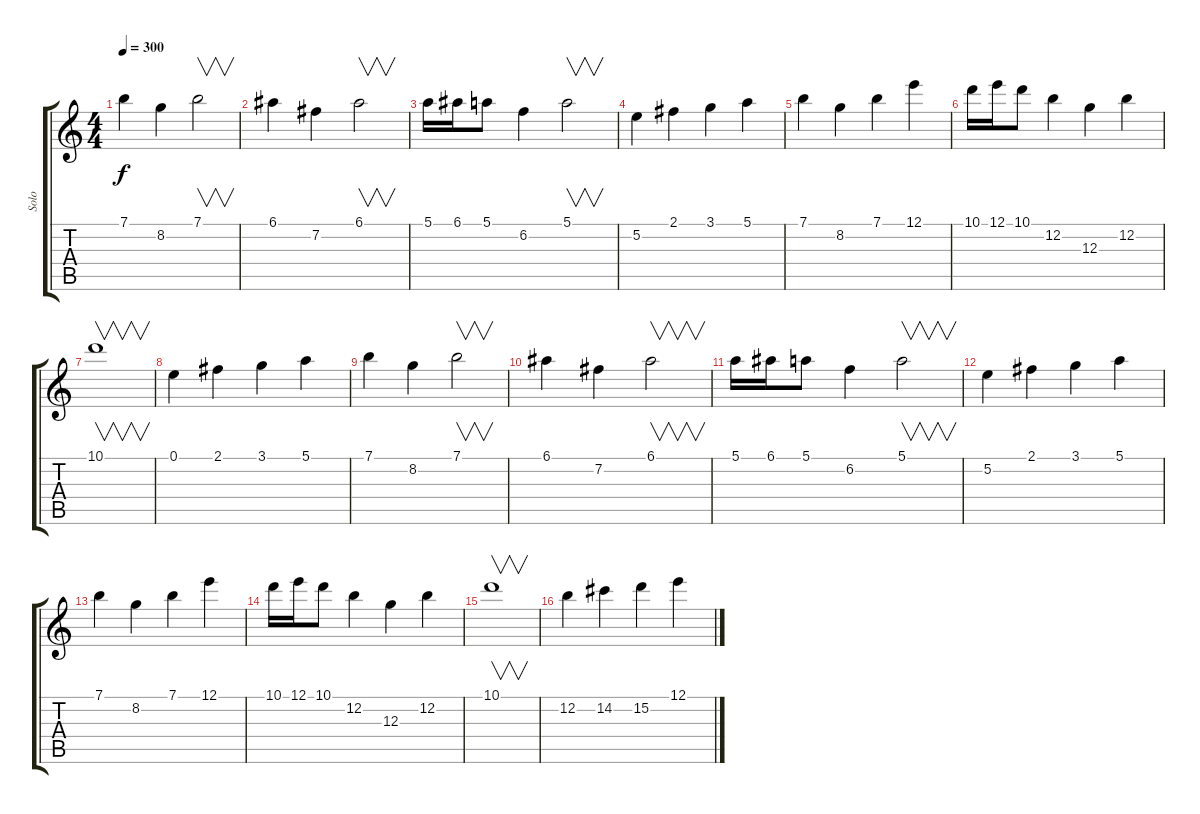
\track ("Solo" "Solo") {instrument distortionguitar}
\staff {score tabs}
\tuning (E4 B3 G3 D3 A2 E2) {hide}
\ts (4 4)
\tempo 300
\clef g2
\ks c
7.1.4{dy f} 8.2.4 7.1.2{v} |
6.1.4 7.2.4 6.1.2{v} |
5.1.16 6.1.16 5.1.8 6.2.4 5.1.2{v} |
5.2.4 2.1.4 3.1.4 5.1.4 |
7.1.4 8.2.4 7.1.4 12.1.4 |
10.1.16 12.1.16 10.1.8 12.2.4 12.3.4 12.2.4 |
10.1.1{v} |
0.1.4 2.1.4 3.1.4 5.1.4 |
7.1.4 8.2.4 7.1.2{v} |
6.1.4 7.2.4 6.1.2{v} |
5.1.16 6.1.16 5.1.8 6.2.4 5.1.2{v} |
5.2.4 2.1.4 3.1.4 5.1.4 |
7.1.4 8.2.4 7.1.4 12.1.4 |
10.1.16 12.1.16 10.1.8 12.2.4 12.3.4 12.2.4 |
10.1.1{v} |
12.2.4 14.2.4 15.2.4 12.1.4
